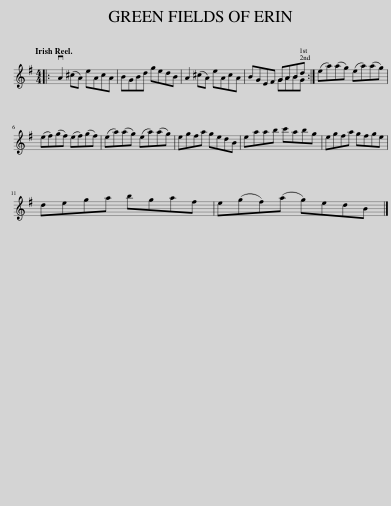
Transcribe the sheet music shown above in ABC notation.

X:1
%%score ( 1 2 )
L:1/8
Q:1/4=120
M:4/4
I:linebreak $
K:G
V:1 treble
V:2 treble
V:1
|: vA2 (^cA) eAcA | BGBd gedB | A2 (^cA) eAcA | BGEF GABd :| (ea)(ag) (ea)(ag) |$ %5
 (ef)(gf) (ef)(gf) | (ea)(ag) (ea)(ag) | egfa gedB | eaab c'abg | egfa gfge |$ %10
 dega bgaf | e(gf)(a g)edB |] %12
V:2
|: x8 | x8 | x8 | x4 GABG :| x8 |$ %5
 x8 | x8 | x8 | x8 | x8 |$ %10
 x8 | x8 |] %12
